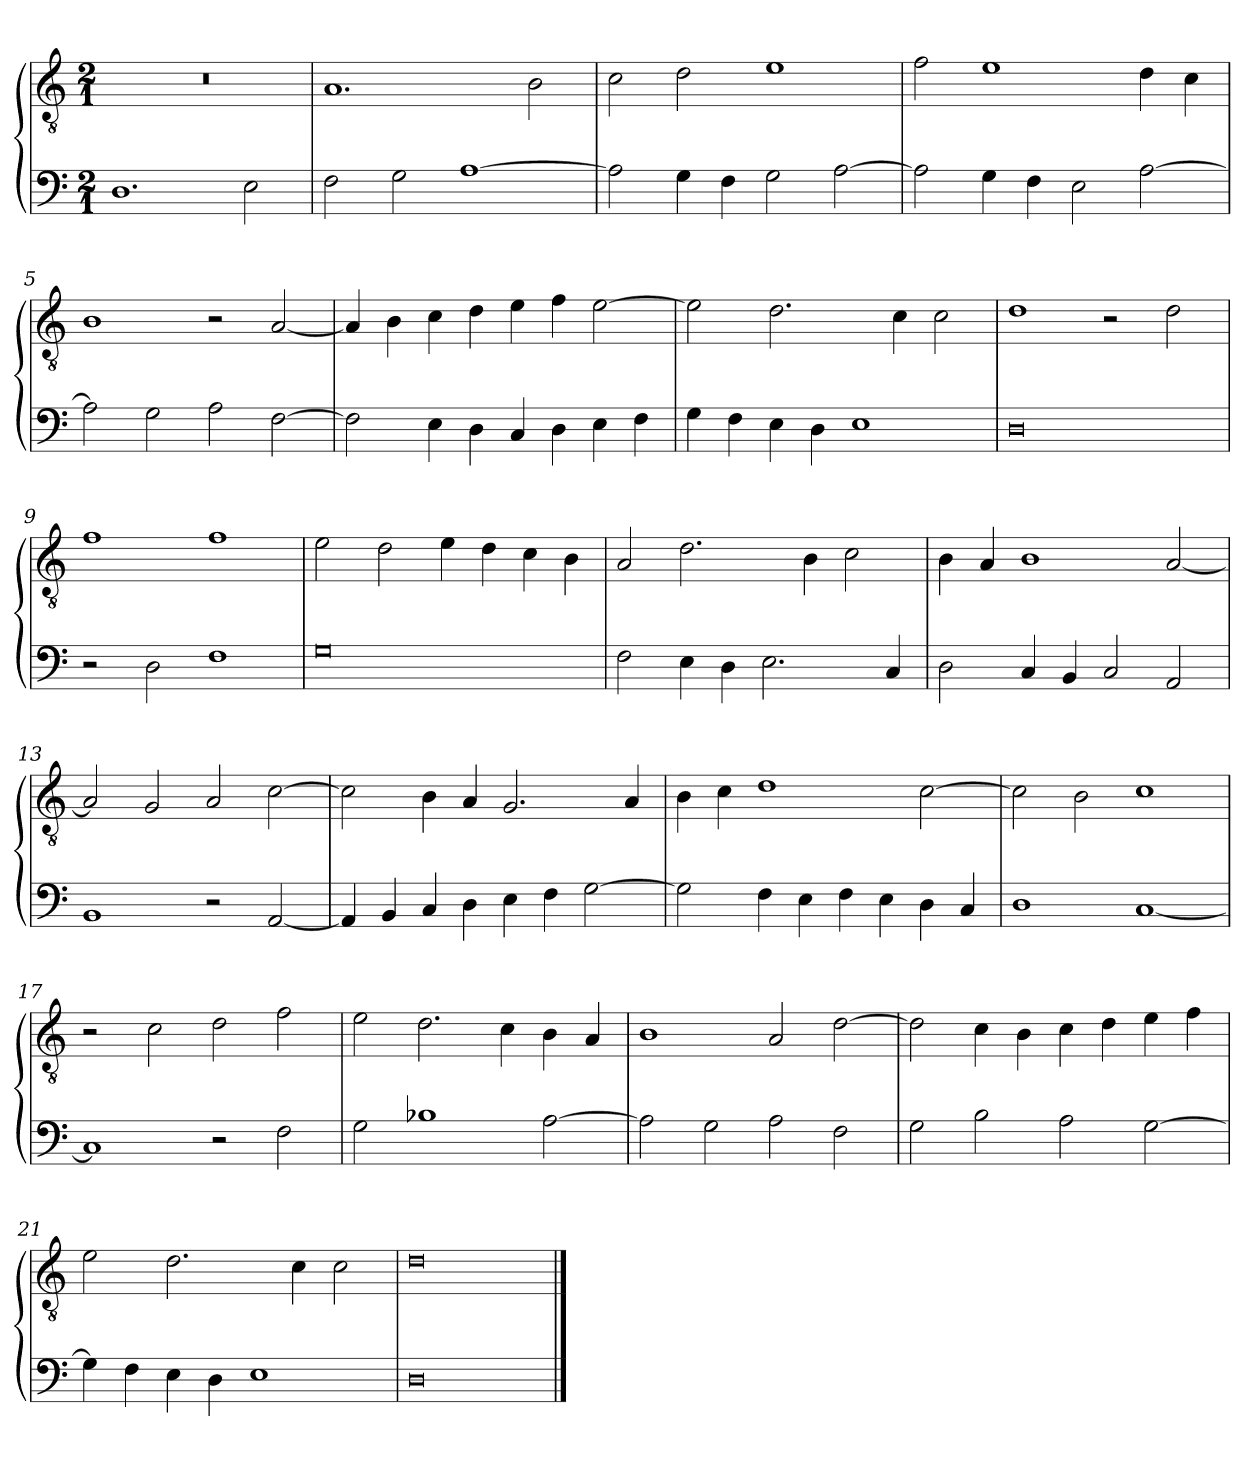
**kern	**kern
*part2	*part1
*staff2	*staff1
*clefF4	*clefGv2
*k[]	*k[]
*M2/1	*M2/1
=1	=1
1.D	0r
2E	.
=2	=2
2F	1.A
2G	.
[1A	.
.	2B
=3	=3
2A]	2c
4G	2d
4F	.
2G	1e
[2A	.
=4	=4
2A]	2f
4G	1e
4F	.
2E	.
[2A	4d
.	4c
=5	=5
2A]	1B
2G	.
2A	2r
[2F	[2A
=6	=6
2F]	4A]
.	4B
4E	4c
4D	4d
4C	4e
4D	4f
4E	[2e
4F	.
=7	=7
4G	2e]
4F	.
4E	2.d
4D	.
1E	.
.	4c
.	2c
=8	=8
0D	1d
.	2r
.	2d
=9	=9
2r	1f
2D	.
1F	1f
=10	=10
0G	2e
.	2d
.	4e
.	4d
.	4c
.	4B
=11	=11
2F	2A
4E	2.d
4D	.
2.E	.
.	4B
.	2c
4C	.
=12	=12
2D	4B
.	4A
4C	1B
4BB	.
2C	.
2AA	[2A
=13	=13
1BB	2A]
.	2G
2r	2A
[2AA	[2c
=14	=14
4AA]	2c]
4BB	.
4C	4B
4D	4A
4E	2.G
4F	.
[2G	.
.	4A
=15	=15
2G]	4B
.	4c
4F	1d
4E	.
4F	.
4E	.
4D	[2c
4C	.
=16	=16
1D	2c]
.	2B
[1C	1c
=17	=17
1C]	2r
.	2c
2r	2d
2F	2f
=18	=18
2G	2e
1B-X	2.d
.	4c
[2A	4B
.	4A
=19	=19
2A]	1B
2G	.
2A	2A
2F	[2d
=20	=20
2G	2d]
2B	4c
.	4B
2A	4c
.	4d
[2G	4e
.	4f
=21	=21
4G]	2e
4F	.
4E	2.d
4D	.
1E	.
.	4c
.	2c
=22	=22
0D	0d
==	==
*-	*-
